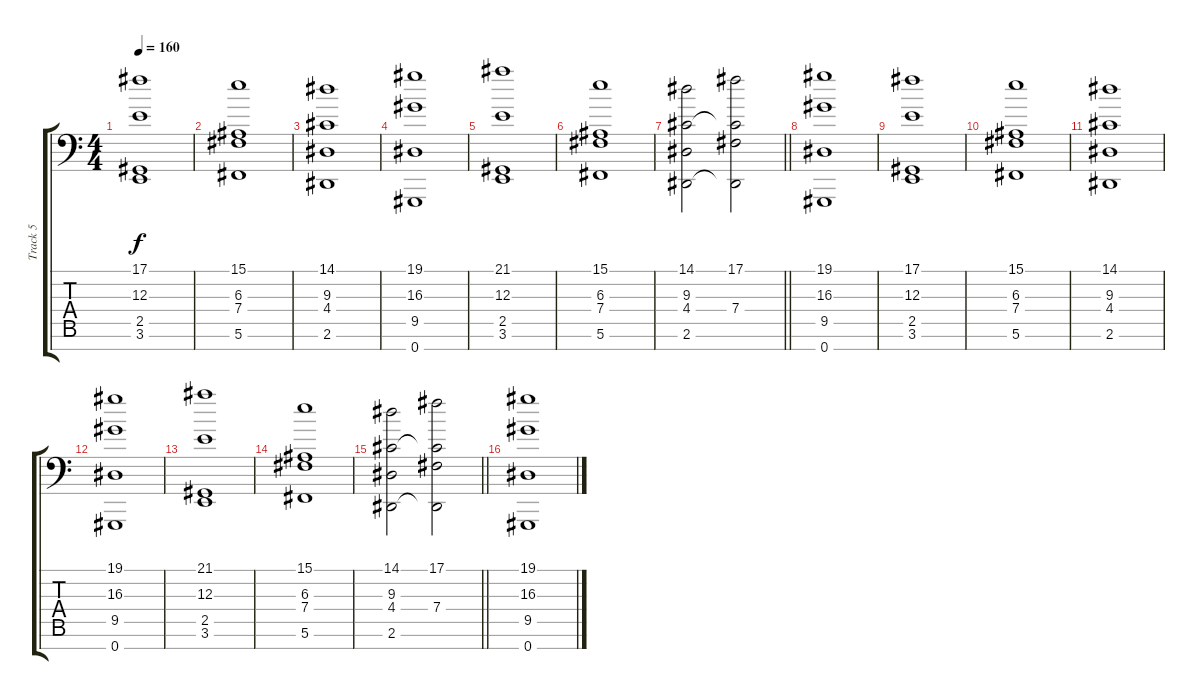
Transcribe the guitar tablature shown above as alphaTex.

\track ("Track 5" "Track 5") {instrument stringensemble1}
\staff {score tabs}
\tuning (Db4 Ab3 E3 B2 Gb2 Db2 Ab1) {hide}
\ts (4 4)
\tempo 160
\clef f4
\ks c
(17.1 12.3 2.5 3.6).1{dy f} |
(15.1 6.3 7.4 5.6).1 |
(14.1 9.3 4.4 2.6).1 |
(19.1 16.3 9.5 0.7).1 |
(21.1 12.3 2.5 3.6).1 |
(15.1 6.3 7.4 5.6).1 |
\barLineRight lightlight
(14.1 9.3 4.4 2.6).2 (17.1 9.3{t} 7.4 2.6{t}).2 |
(19.1 16.3 9.5 0.7).1 |
(17.1 12.3 2.5 3.6).1 |
(15.1 6.3 7.4 5.6).1 |
(14.1 9.3 4.4 2.6).1 |
(19.1 16.3 9.5 0.7).1 |
(21.1 12.3 2.5 3.6).1 |
(15.1 6.3 7.4 5.6).1 |
\barLineRight lightlight
(14.1 9.3 4.4 2.6).2 (17.1 9.3{t} 7.4 2.6{t}).2 |
(19.1 16.3 9.5 0.7).1
